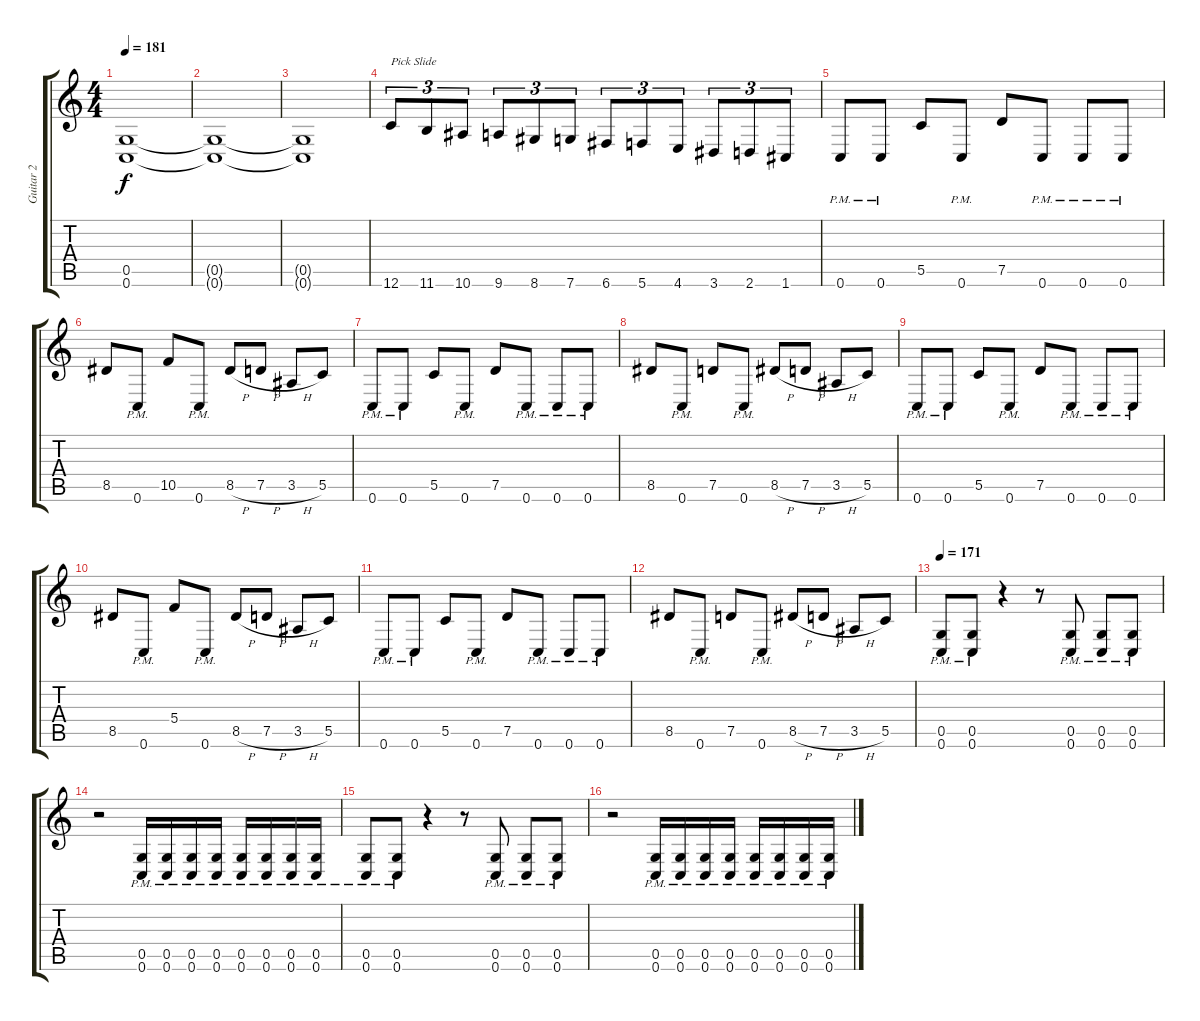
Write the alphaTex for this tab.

\track ("Guitar 2" "Guitar 2") {instrument distortionguitar}
\staff {score tabs}
\tuning (D4 A3 F3 C3 G2 C2) {hide}
\ts (4 4)
\tempo 181
\clef g2
\ks c
(0.5 0.6).1{dy f} |
(0.5{t} 0.6{t}).1 |
(0.5{t} 0.6{t}).1 |
12.6.8{tu (3 2) txt "Pick Slide" volume 16 instrument guitarfretnoise} 11.6.8{tu (3 2)} 10.6.8{tu (3 2)} 9.6.8{tu (3 2)} 8.6.8{tu (3 2)} 7.6.8{tu (3 2)} 6.6.8{tu (3 2)} 5.6.8{tu (3 2)} 4.6.8{tu (3 2)} 3.6.8{tu (3 2)} 2.6.8{tu (3 2)} 1.6.8{tu (3 2)} |
0.6{pm}.8{volume 13 instrument distortionguitar} 0.6{pm}.8 5.5.8 0.6{pm}.8 7.5.8 0.6{pm}.8 0.6{pm}.8 0.6{pm}.8 |
8.5.8 0.6{pm}.8 10.5.8 0.6{pm}.8 8.5{h}.8 7.5{h}.8 3.5{h}.8 5.5.8 |
0.6{pm}.8 0.6{pm}.8 5.5.8 0.6{pm}.8 7.5.8 0.6{pm}.8 0.6{pm}.8 0.6{pm}.8 |
8.5.8 0.6{pm}.8 7.5.8 0.6{pm}.8 8.5{h}.8 7.5{h}.8 3.5{h}.8 5.5.8 |
0.6{pm}.8 0.6{pm}.8 5.5.8 0.6{pm}.8 7.5.8 0.6{pm}.8 0.6{pm}.8 0.6{pm}.8 |
8.5.8 0.6{pm}.8 5.4.8 0.6{pm}.8 8.5{h}.8 7.5{h}.8 3.5{h}.8 5.5.8 |
0.6{pm}.8 0.6{pm}.8 5.5.8 0.6{pm}.8 7.5.8 0.6{pm}.8 0.6{pm}.8 0.6{pm}.8 |
8.5.8 0.6{pm}.8 7.5.8 0.6{pm}.8 8.5{h}.8 7.5{h}.8 3.5{h}.8 5.5.8 |
\tempo 171
(0.5{pm} 0.6{pm}).8 (0.5{pm} 0.6{pm}).8 r.4 r.8 (0.5{pm} 0.6{pm}).8 (0.5{pm} 0.6{pm}).8 (0.5{pm} 0.6{pm}).8 |
r.2 (0.5{pm} 0.6{pm}).16 (0.5{pm} 0.6{pm}).16 (0.5{pm} 0.6{pm}).16 (0.5{pm} 0.6{pm}).16 (0.5{pm} 0.6{pm}).16 (0.5{pm} 0.6{pm}).16 (0.5{pm} 0.6{pm}).16 (0.5{pm} 0.6{pm}).16 |
(0.5{pm} 0.6{pm}).8 (0.5{pm} 0.6{pm}).8 r.4 r.8 (0.5{pm} 0.6{pm}).8 (0.5{pm} 0.6{pm}).8 (0.5{pm} 0.6{pm}).8 |
r.2 (0.5{pm} 0.6{pm}).16 (0.5{pm} 0.6{pm}).16 (0.5{pm} 0.6{pm}).16 (0.5{pm} 0.6{pm}).16 (0.5{pm} 0.6{pm}).16 (0.5{pm} 0.6{pm}).16 (0.5{pm} 0.6{pm}).16 (0.5{pm} 0.6{pm}).16
